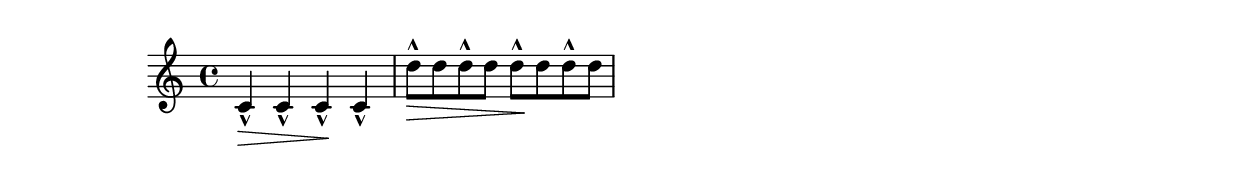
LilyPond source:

\header {

  texidoc =

  "With @code{music-map}, you can apply functions operating on a
single piece of music to an entire music expression. In this example,
the function @code{notes-to-skip} changes a note to a skip. When
applied to an entire music expression in the 1st measure, the scripts
and dynamics are left over. These are put onto the 2nd measure."

}

\version "2.12.0"

#(define (notes-to-skip m)
  "Convert all stuff with duration (notes, lyrics, bass figures, etc.) to skips.
Scripts and dynamics are maintained.
"
  (if (memq 'rhythmic-event (ly:music-property m 'types))
   (let* ((newmus (make-music 'SkipEvent)))
    (map
     (lambda (x) (ly:music-set-property! newmus (car x) (cdr x)))
     (ly:music-mutable-properties m))
    newmus
  )
   m)
)


\layout { ragged-right= ##t }

foobar =  \transpose c c' { c4\>-^ c4-^ c4\!-^ c4-^  }


\relative c''  \context Voice {
  \foobar

  << \applyMusic #(lambda (x) (music-map notes-to-skip x))
     \foobar
     { d8 d d d d d d d  } >>
}
